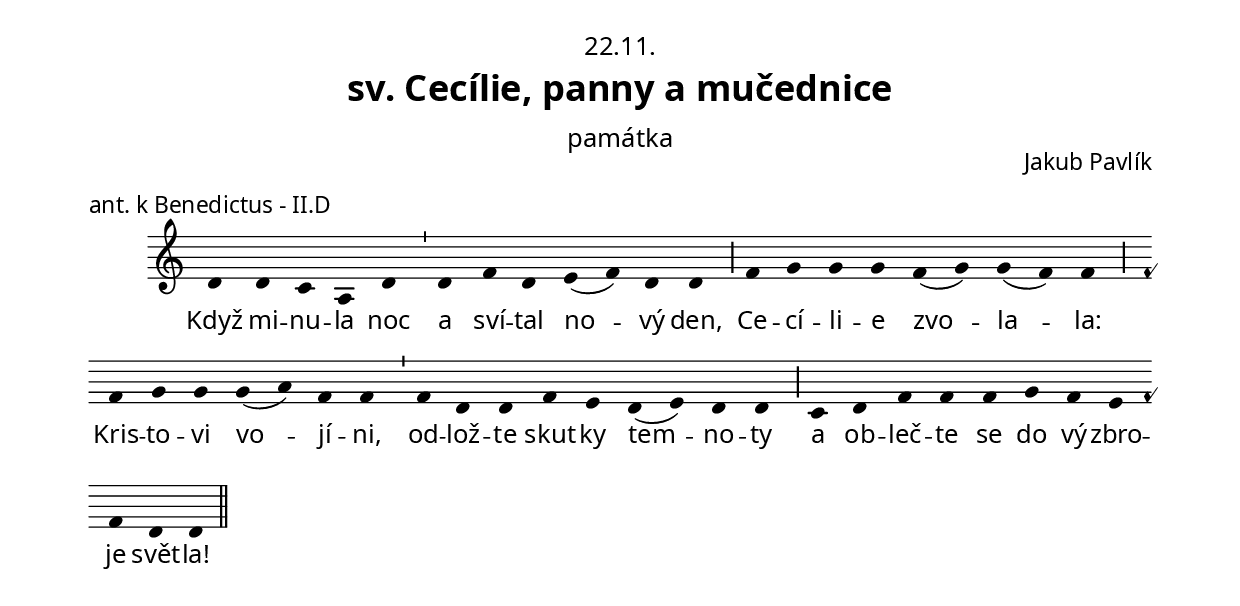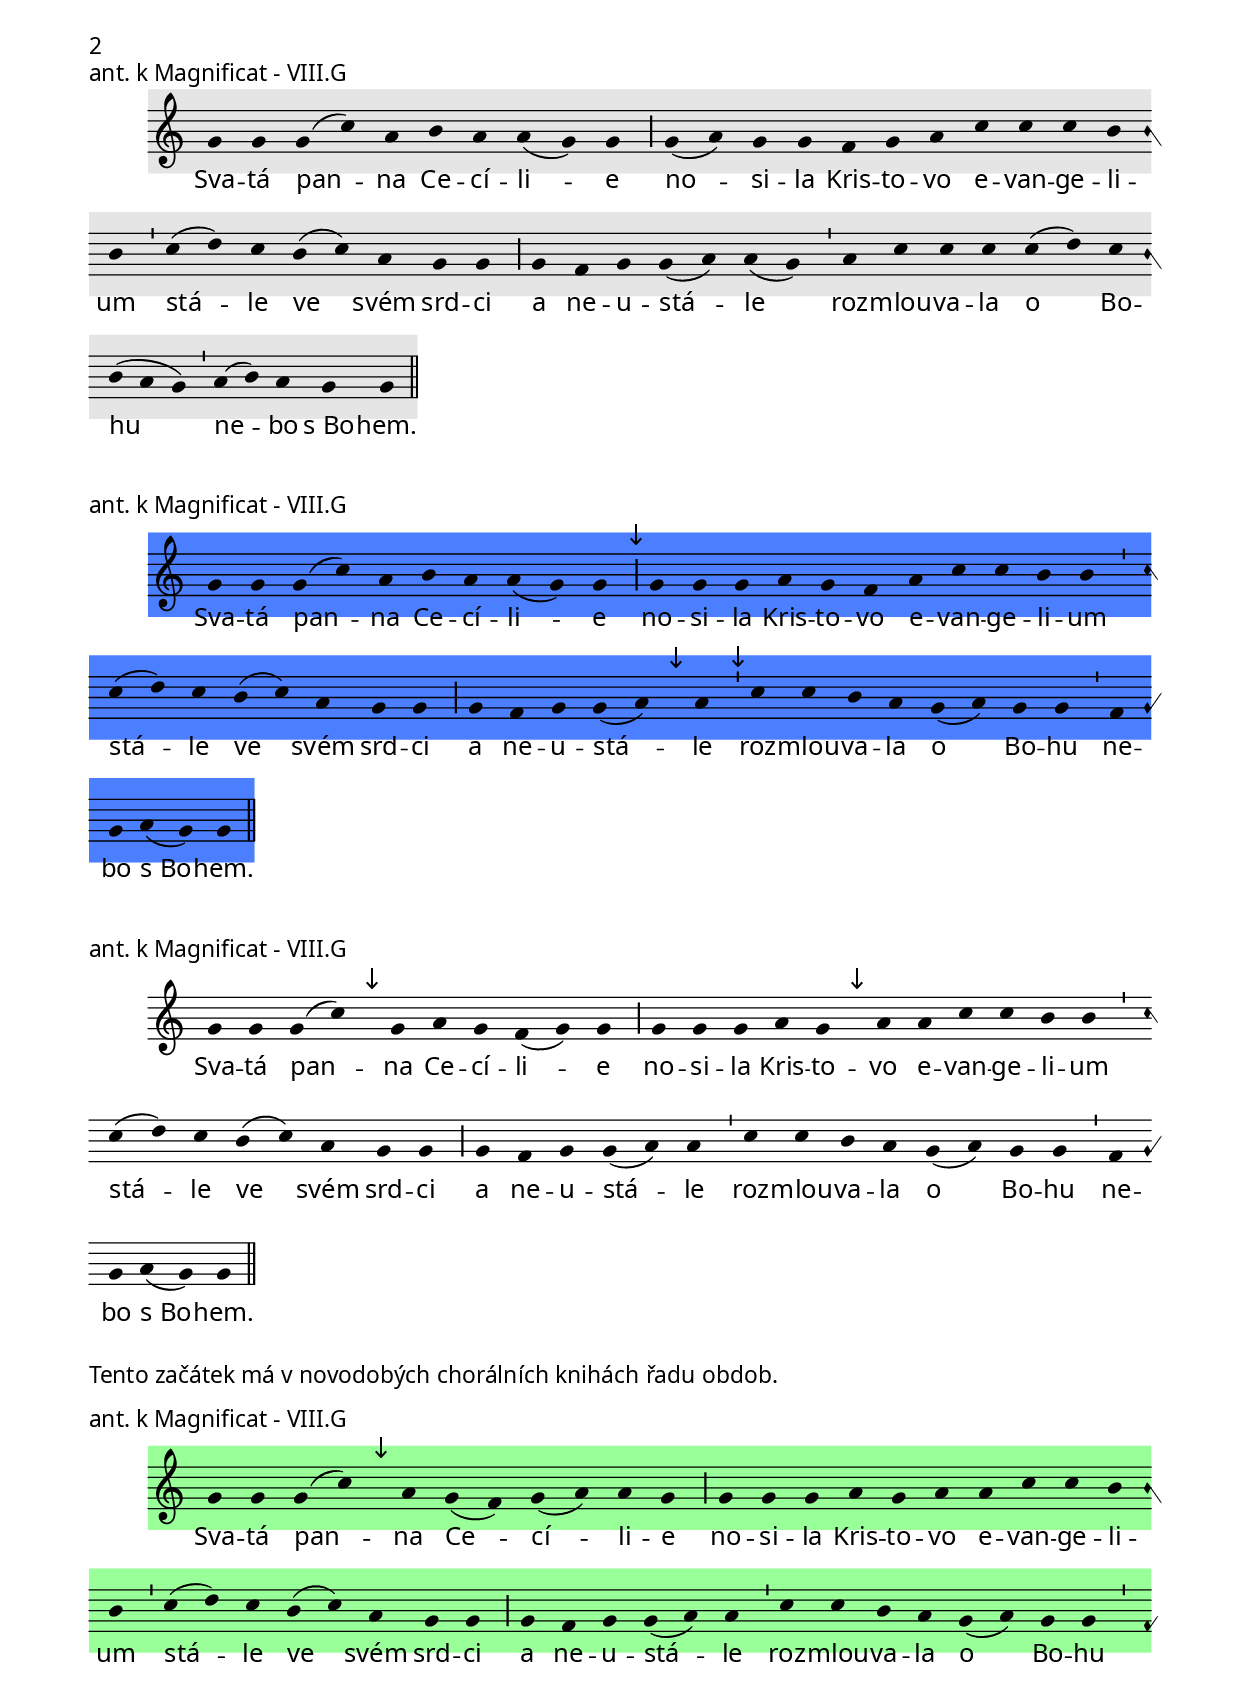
\version "2.17.5"

\include "../spolecne.ly"

\header {
  title = \markup\titleSvatek
            "sv. Cecílie, panny a mučednice"
            "památka"
            22.11.
  composer = "Jakub Pavlík"
}

\score {
  \relative c' {
    \choralniRezim
    d4 d c a d \barMin d f d e( f) d d \barMaior
    f g g g f( g) g( f) f \barMaior
    f g g g( a) f f \barMin
    f d d f e d( e) d d \barMaior
    c d f f f g f e f d d \barFinalis
  }
  \addlyrics {
    Když mi -- nu -- la noc a sví -- tal no -- vý den,
    Ce -- cí -- li -- e zvo -- la -- la:
    Kris -- to -- vi vo -- jí -- ni,
    od -- lož -- te skut -- ky tem -- no -- ty
    a ob -- leč -- te se do vý -- zbro -- je svět -- la!
  }
  \header {
    quid = "ant. k Benedictus"
    modus = "II"
    differentia = "D"
    psalmus = ""
    id = "aben"
    piece = \markup {\sestavTitulekBezZalmu}
  }
}

\pageBreak

\score {
  \relative c'' {
    \zvyraznovacSedy
    \choralniRezim
    g4 g g( c) a b a a( g) g \barMaior
    g( a) g g f g a c c c b b \barMin
    c( d) c b( c) a g g \barMaior
    g f g g( a) a( g) \barMin
    a c c c c( d) c b( a g) \barMin
    a( b) a g g \barFinalis
  }
  \addlyrics {
    Sva -- tá pan -- na Ce -- cí -- li -- e
    no -- si -- la Kris -- to -- vo e -- van -- ge -- li -- um
    stá -- le ve svém srd -- ci
    a ne -- u -- stá -- le
    roz -- mlou -- va -- la o Bo -- hu
    ne -- bo s_Bo -- hem.
  }
  \header {
    quid = "ant. k Magnificat"
    modus = "VIII"
    differentia = "G"
    psalmus = ""
    id = "amag"
    piece = \markup {\sestavTitulekBezZalmu}
  }
}

\score {
  \relative c'' {
    \zvyraznovacModry
    \choralniRezim
    g4 g g( c) a b a a( g) g \barMaior
    \mark\sipka g g g a g f a c c b b \barMin
    c( d) c b( c) a g g \barMaior
    g f g g( a) \mark\sipka a \barMin
    \mark\sipka c c b a g( a) g g \barMin
    f g a( g) g \barFinalis
  }
  \addlyrics {
    Sva -- tá pan -- na Ce -- cí -- li -- e
    no -- si -- la Kris -- to -- vo e -- van -- ge -- li -- um
    stá -- le ve svém srd -- ci
    a ne -- u -- stá -- le
    roz -- mlou -- va -- la o Bo -- hu
    ne -- bo s_Bo -- hem.
  }
  \header {
    quid = "ant. k Magnificat"
    modus = "VIII"
    differentia = "G"
    psalmus = ""
    id = "amag"
    piece = \markup {\sestavTitulekBezZalmu}
  }
}

\score {
  \relative c'' {
    \choralniRezim
    g4 g g( c) \mark\sipka g a g f( g) g \barMaior
    g g g a g \mark\sipka a a c c b b \barMin
    c( d) c b( c) a g g \barMaior
    g f g g( a) a \barMin
    c c b a g( a) g g \barMin
    f g a( g) g \barFinalis
  }
  \addlyrics {
    Sva -- tá pan -- na Ce -- cí -- li -- e
    no -- si -- la Kris -- to -- vo e -- van -- ge -- li -- um
    stá -- le ve svém srd -- ci
    a ne -- u -- stá -- le
    roz -- mlou -- va -- la o Bo -- hu
    ne -- bo s_Bo -- hem.
  }
  \header {
    quid = "ant. k Magnificat"
    modus = "VIII"
    differentia = "G"
    psalmus = ""
    id = "amag"
    piece = \markup {\sestavTitulekBezZalmu}
  }
}

\markup\justify{
  Tento začátek má v novodobých chorálních knihách řadu obdob.
}
\score {
  \relative c'' {
    \zvyraznovacZelenyII
    \choralniRezim
    g4 g g( c) \mark\sipka a g( f) g( a) a g \barMaior
    g g g a g a a c c b b \barMin
    c( d) c b( c) a g g \barMaior
    g f g g( a) a \barMin
    c c b a g( a) g g \barMin
    f g a( g) g \barFinalis
  }
  \addlyrics {
    Sva -- tá pan -- na Ce -- cí -- li -- e
    no -- si -- la Kris -- to -- vo e -- van -- ge -- li -- um
    stá -- le ve svém srd -- ci
    a ne -- u -- stá -- le
    roz -- mlou -- va -- la o Bo -- hu
    ne -- bo s_Bo -- hem.
  }
  \header {
    quid = "ant. k Magnificat"
    modus = "VIII"
    differentia = "G"
    psalmus = ""
    id = "amag"
    piece = \markup {\sestavTitulekBezZalmu}
  }
}
